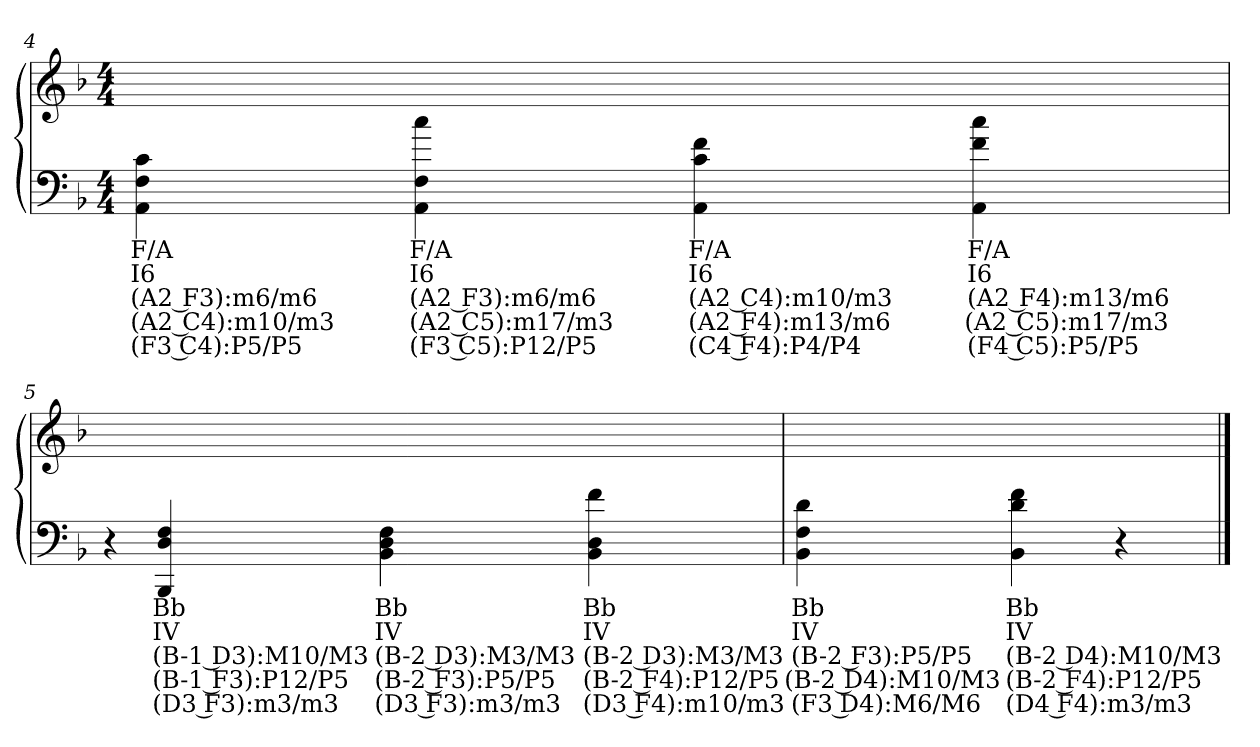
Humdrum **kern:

**kern	**text	**text	**text	**text	**text	**kern
*part2	*part2	*part2	*part2	*part2	*part2	*part1
*staff2	*staff2	*staff2	*staff2	*staff2	*staff2	*staff1
*clefF4	*	*	*	*	*	*clefG2
*k[b-]	*	*	*	*	*	*k[b-]
*F:	*	*	*	*	*	*F:
*M4/4	*	*	*	*	*	*M4/4
=4	=4	=4	=4	=4	=4	=4
4AA 4F 4c	F/A	I6	(A2 F3):m6/m6	(A2 C4):m10/m3	(F3 C4):P5/P5	1ryy
4AA 4F 4cc	F/A	I6	(A2 F3):m6/m6	(A2 C5):m17/m3	(F3 C5):P12/P5	.
4AA 4c 4f	F/A	I6	(A2 C4):m10/m3	(A2 F4):m13/m6	(C4 F4):P4/P4	.
4AA 4f 4cc	F/A	I6	(A2 F4):m13/m6	(A2 C5):m17/m3	(F4 C5):P5/P5	.
=5	=5	=5	=5	=5	=5	=5
4r	.	.	.	.	.	1ryy
4BBB- 4D 4F	Bb	IV	(B-1 D3):M10/M3	(B-1 F3):P12/P5	(D3 F3):m3/m3	.
4BB- 4D 4F	Bb	IV	(B-2 D3):M3/M3	(B-2 F3):P5/P5	(D3 F3):m3/m3	.
4BB- 4D 4f	Bb	IV	(B-2 D3):M3/M3	(B-2 F4):P12/P5	(D3 F4):m10/m3	.
=6	=6	=6	=6	=6	=6	=6
4BB- 4F 4d	Bb	IV	(B-2 F3):P5/P5	(B-2 D4):M10/M3	(F3 D4):M6/M6	2.ryy
4BB- 4d 4f	Bb	IV	(B-2 D4):M10/M3	(B-2 F4):P12/P5	(D4 F4):m3/m3	.
4r	.	.	.	.	.	.
==	==	==	==	==	==	==
*-	*-	*-	*-	*-	*-	*-
